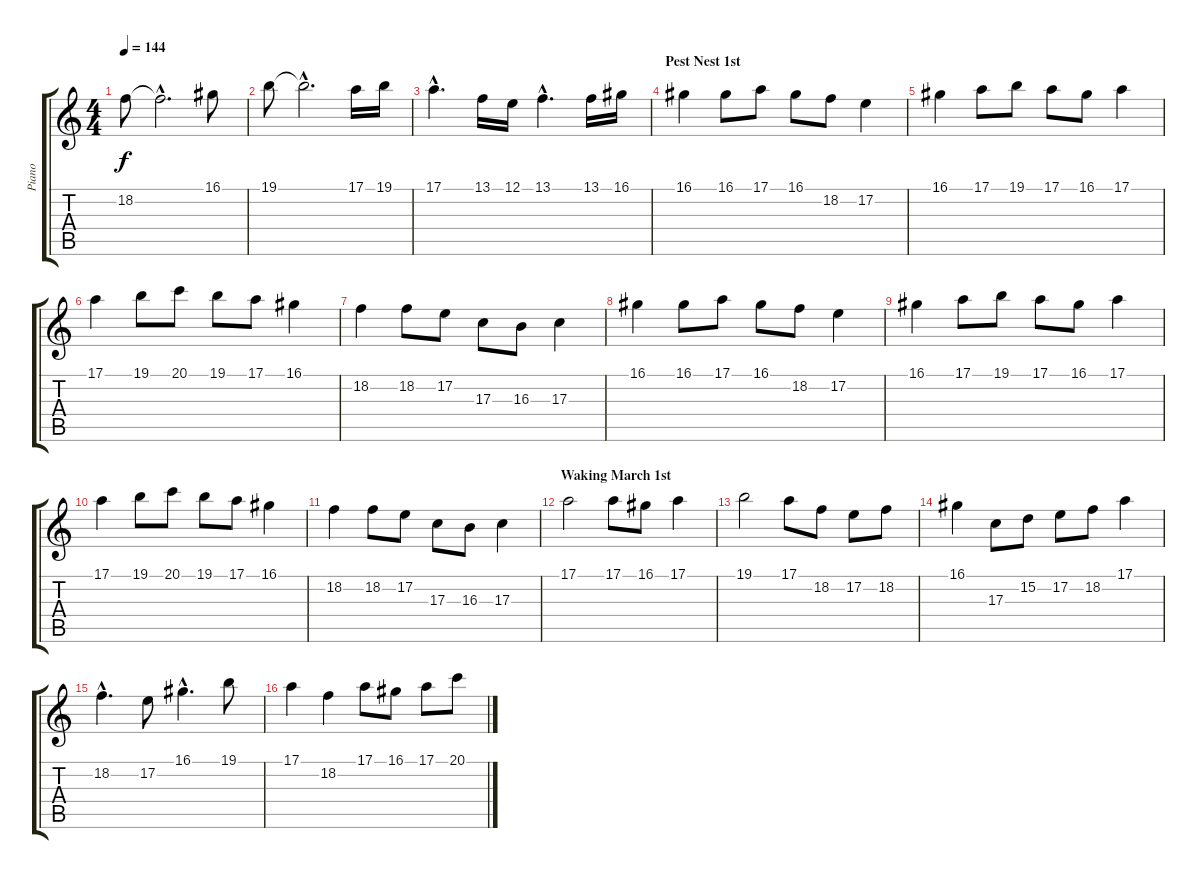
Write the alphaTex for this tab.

\track ("Piano" "Piano") {instrument acousticgrandpiano}
\staff {score tabs}
\tuning (E4 B3 G3 D3 A2 E2) {hide}
\ts (4 4)
\tempo 144
\clef g2
\ks c
18.2.8{dy f} 18.2{hac t}.2{d} 16.1.8 |
19.1.8 19.1{hac t}.2{d} 17.1.16 19.1.16 |
17.1{hac}.4{d} 13.1.16 12.1.16 13.1{hac}.4{d} 13.1.16 16.1.16 |
\section ("" "Pest Nest 1st")
16.1.4 16.1.8 17.1.8 16.1.8 18.2.8 17.2.4 |
16.1.4 17.1.8 19.1.8 17.1.8 16.1.8 17.1.4 |
17.1.4 19.1.8 20.1.8 19.1.8 17.1.8 16.1.4 |
18.2.4 18.2.8 17.2.8 17.3.8 16.3.8 17.3.4 |
16.1.4 16.1.8 17.1.8 16.1.8 18.2.8 17.2.4 |
16.1.4 17.1.8 19.1.8 17.1.8 16.1.8 17.1.4 |
17.1.4 19.1.8 20.1.8 19.1.8 17.1.8 16.1.4 |
18.2.4 18.2.8 17.2.8 17.3.8 16.3.8 17.3.4 |
\section ("" "Waking March 1st")
17.1.2 17.1.8 16.1.8 17.1.4 |
19.1.2 17.1.8 18.2.8 17.2.8 18.2.8 |
16.1.4 17.3.8 15.2.8 17.2.8 18.2.8 17.1.4 |
18.2{hac}.4{d} 17.2.8 16.1{hac}.4{d} 19.1.8 |
17.1.4 18.2.4 17.1.8 16.1.8 17.1.8 20.1.8
